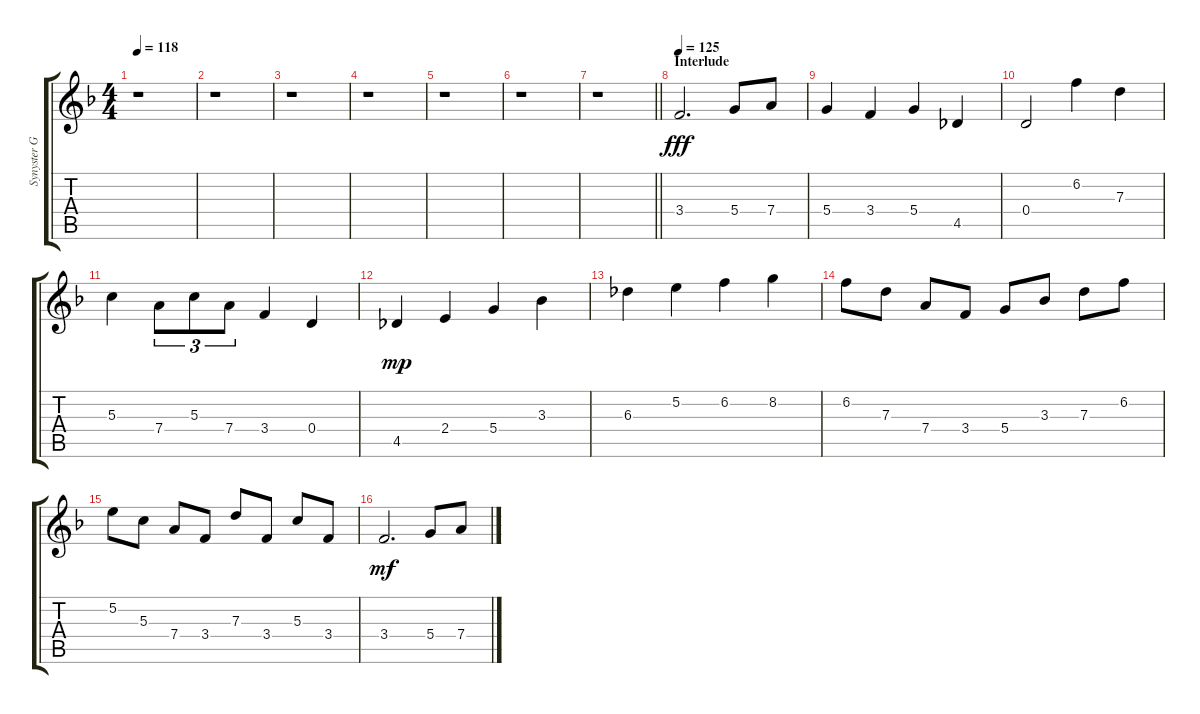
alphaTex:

\track ("Synyster Gates" "Synyster G") {instrument distortionguitar}
\staff {score tabs}
\tuning (E4 B3 G3 D3 A2 D2) {hide}
\ts (4 4)
\tempo 118
\clef g2
\ks f
r.1{dy f} |
r.1 |
r.1 |
r.1 |
r.1 |
r.1 |
\barLineRight lightlight
r.1 |
\section ("" "Interlude")
\tempo 125
3.4.2{d dy fff instrument distortionguitar} 5.4.8 7.4.8 |
5.4.4 3.4.4 5.4.4 4.5.4 |
0.4.2 6.2.4 7.3.4 |
5.3.4 7.4.8{tu (3 2)} 5.3.8{tu (3 2)} 7.4.8{tu (3 2)} 3.4.4 0.4.4 |
4.5.4{dy mp} 2.4.4 5.4.4 3.3.4 |
6.3.4 5.2.4 6.2.4 8.2.4 |
6.2.8 7.3.8 7.4.8 3.4.8 5.4.8 3.3.8 7.3.8 6.2.8 |
5.2.8 5.3.8 7.4.8 3.4.8 7.3.8 3.4.8 5.3.8 3.4.8 |
3.4.2{d dy mf} 5.4.8 7.4.8
